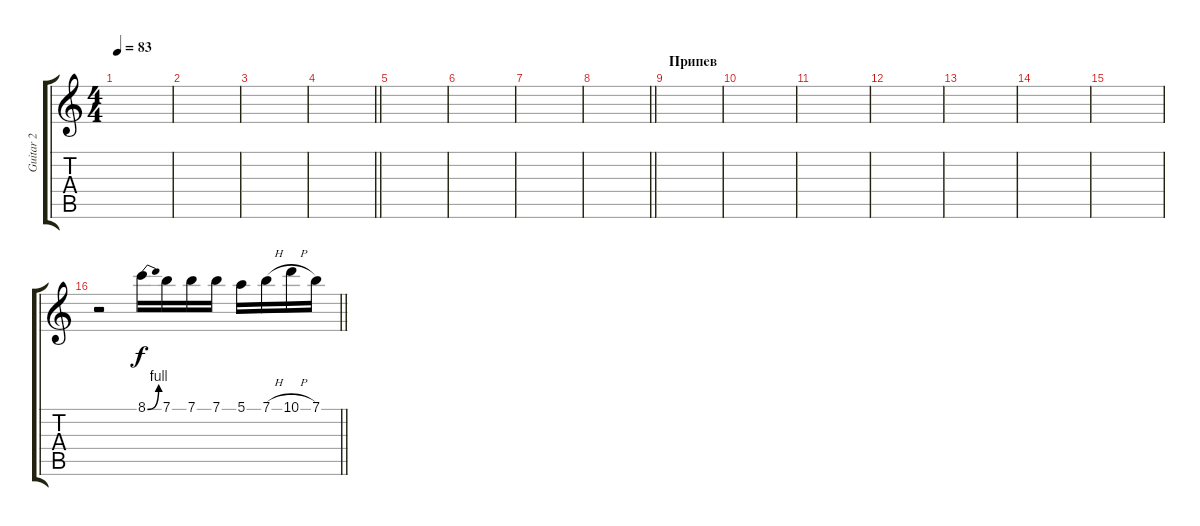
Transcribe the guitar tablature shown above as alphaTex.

\track ("Guitar 2" "Guitar 2") {instrument electricguitarjazz}
\staff {score tabs}
\tuning (E4 B3 G3 D3 A2 E2) {hide}
\ts (4 4)
\tempo 83
\clef g2
\ks c
|
|
|
\barLineRight lightlight
|
\section ("" "")
|
|
|
\barLineRight lightlight
|
\section ("" "Припев")
|
|
|
|
|
|
|
\barLineRight lightlight
r.2 8.1{be (bend 0 0 60 4)}.16 7.1.16 7.1.16 7.1.16 5.1.16 7.1{h}.16 10.1{h}.16 7.1.16
